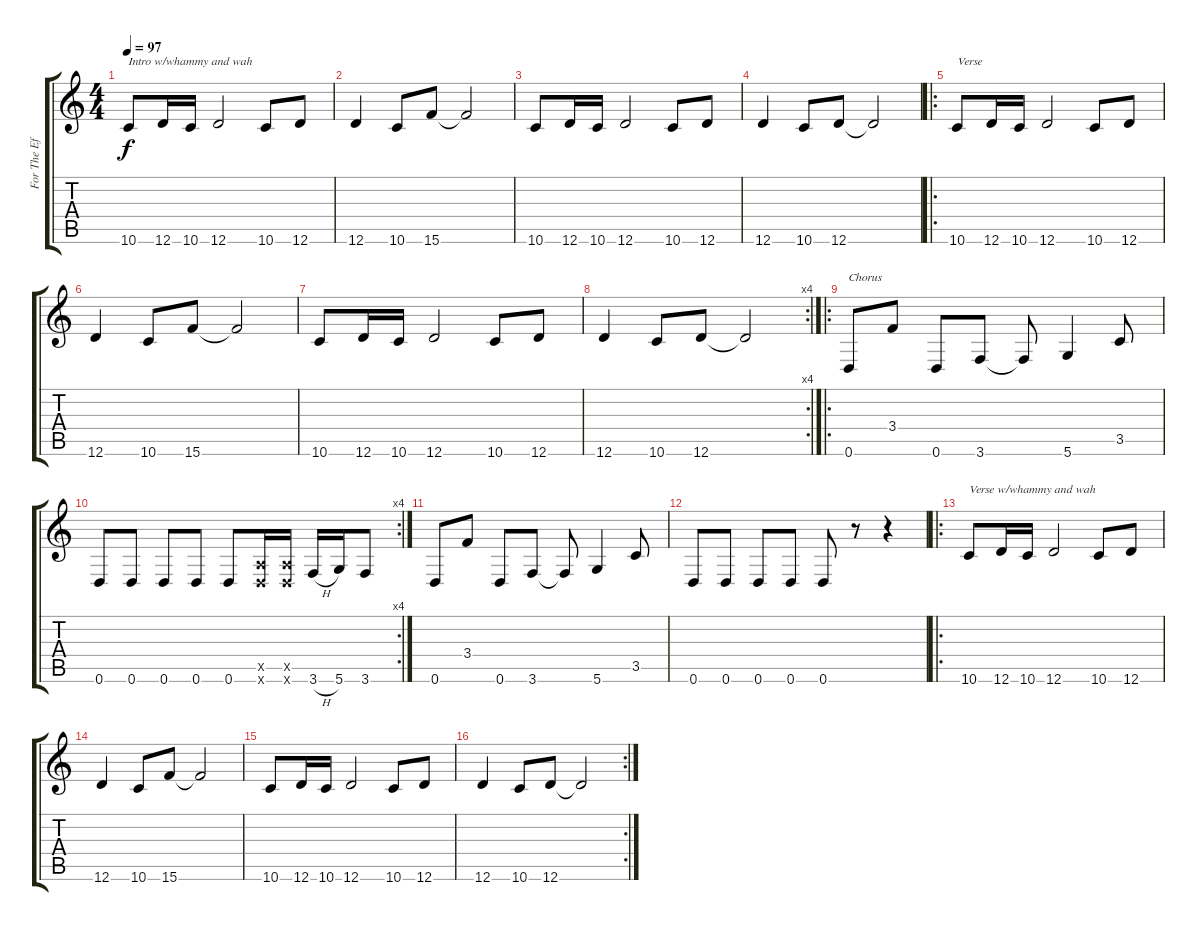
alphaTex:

\track ("For The Effect Of Whammy" "For The Ef") {instrument overdrivenguitar}
\staff {score tabs}
\tuning (E4 B3 G3 D3 A2 D2) {hide}
\ts (4 4)
\tempo 97
\clef g2
\ks c
10.6.8{txt "Intro w/whammy and wah" dy f instrument overdrivenguitar} 12.6.16 10.6.16 12.6.2 10.6.8 12.6.8 |
12.6.4 10.6.8 15.6.8 15.6{t}.2 |
10.6.8 12.6.16 10.6.16 12.6.2 10.6.8 12.6.8 |
12.6.4 10.6.8 12.6.8 12.6{t}.2 |
\ro
10.6.8{txt "Verse"} 12.6.16 10.6.16 12.6.2 10.6.8 12.6.8 |
12.6.4 10.6.8 15.6.8 15.6{t}.2 |
10.6.8 12.6.16 10.6.16 12.6.2 10.6.8 12.6.8 |
\rc 4
12.6.4 10.6.8 12.6.8 12.6{t}.2 |
\ro
0.6.8{txt "Chorus"} 3.4.8 0.6.8 3.6.8 3.6{t}.8 5.6.4 3.5.8 |
\rc 4
0.6.8 0.6.8 0.6.8 0.6.8 0.6.8 (0.5{x} 0.6{x}).16 (0.5{x} 0.6{x}).16 3.6{h}.16 5.6.16 3.6.8 |
0.6.8 3.4.8 0.6.8 3.6.8 3.6{t}.8 5.6.4 3.5.8 |
0.6.8 0.6.8 0.6.8 0.6.8 0.6.8 r.8 r.4 |
\ro
10.6.8{txt "Verse w/whammy and wah"} 12.6.16 10.6.16 12.6.2 10.6.8 12.6.8 |
12.6.4 10.6.8 15.6.8 15.6{t}.2 |
10.6.8 12.6.16 10.6.16 12.6.2 10.6.8 12.6.8 |
\rc 2
12.6.4 10.6.8 12.6.8 12.6{t}.2
